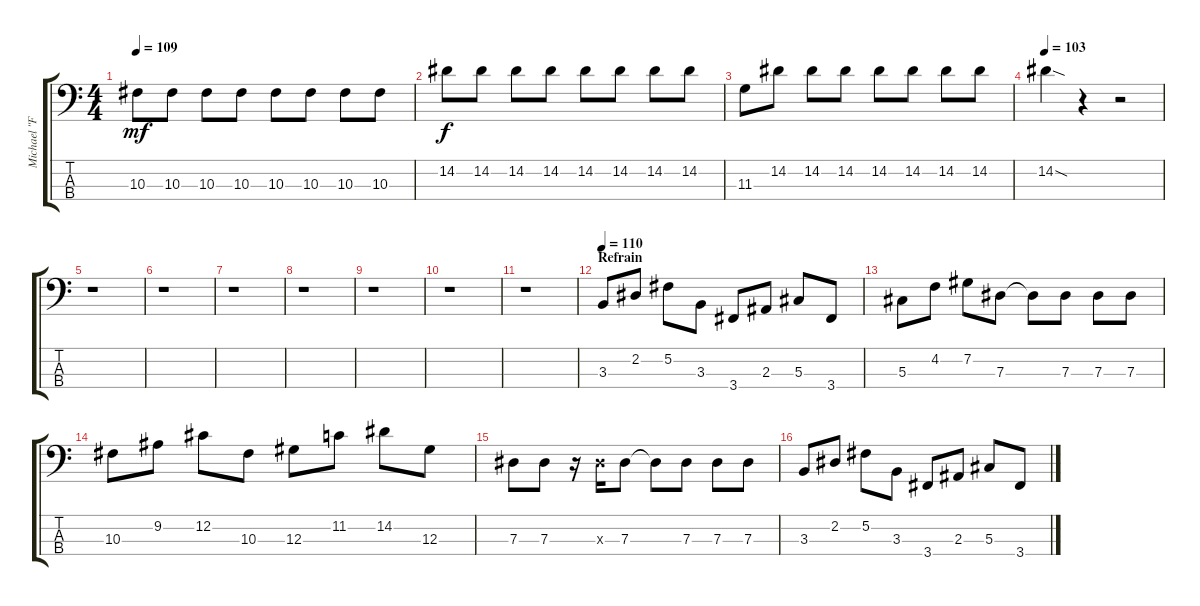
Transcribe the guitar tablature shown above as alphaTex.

\track ("Michael \"Flea\" Balzary" "Michael \"F") {instrument electricbassfinger}
\staff {score tabs}
\tuning (Gb2 Db2 Ab1 Eb1) {hide}
\ts (4 4)
\tempo 109
\clef f4
\ks c
10.3.8{dy mf} 10.3.8 10.3.8 10.3.8 10.3.8 10.3.8 10.3.8 10.3.8 |
14.2.8{dy f} 14.2.8 14.2.8 14.2.8 14.2.8 14.2.8 14.2.8 14.2.8 |
11.3.8 14.2.8 14.2.8 14.2.8 14.2.8 14.2.8 14.2.8 14.2.8 |
\tempo 103
14.2{sod}.4 r.4 r.2 |
r.1 |
r.1 |
r.1 |
r.1 |
r.1 |
r.1 |
r.1 |
\section ("" "Refrain")
\tempo 110
3.3.8 2.2.8 5.2.8 3.3.8 3.4.8 2.3.8 5.3.8 3.4.8 |
5.3.8 4.2.8 7.2.8 7.3.8 7.3{t}.8 7.3.8 7.3.8 7.3.8 |
10.3.8 9.2.8 12.2.8 10.3.8 12.3.8 11.2.8 14.2.8 12.3.8 |
7.3.8 7.3.8 r.16 7.3{x}.16 7.3.8 7.3{t}.8 7.3.8 7.3.8 7.3.8 |
3.3.8 2.2.8 5.2.8 3.3.8 3.4.8 2.3.8 5.3.8 3.4.8
